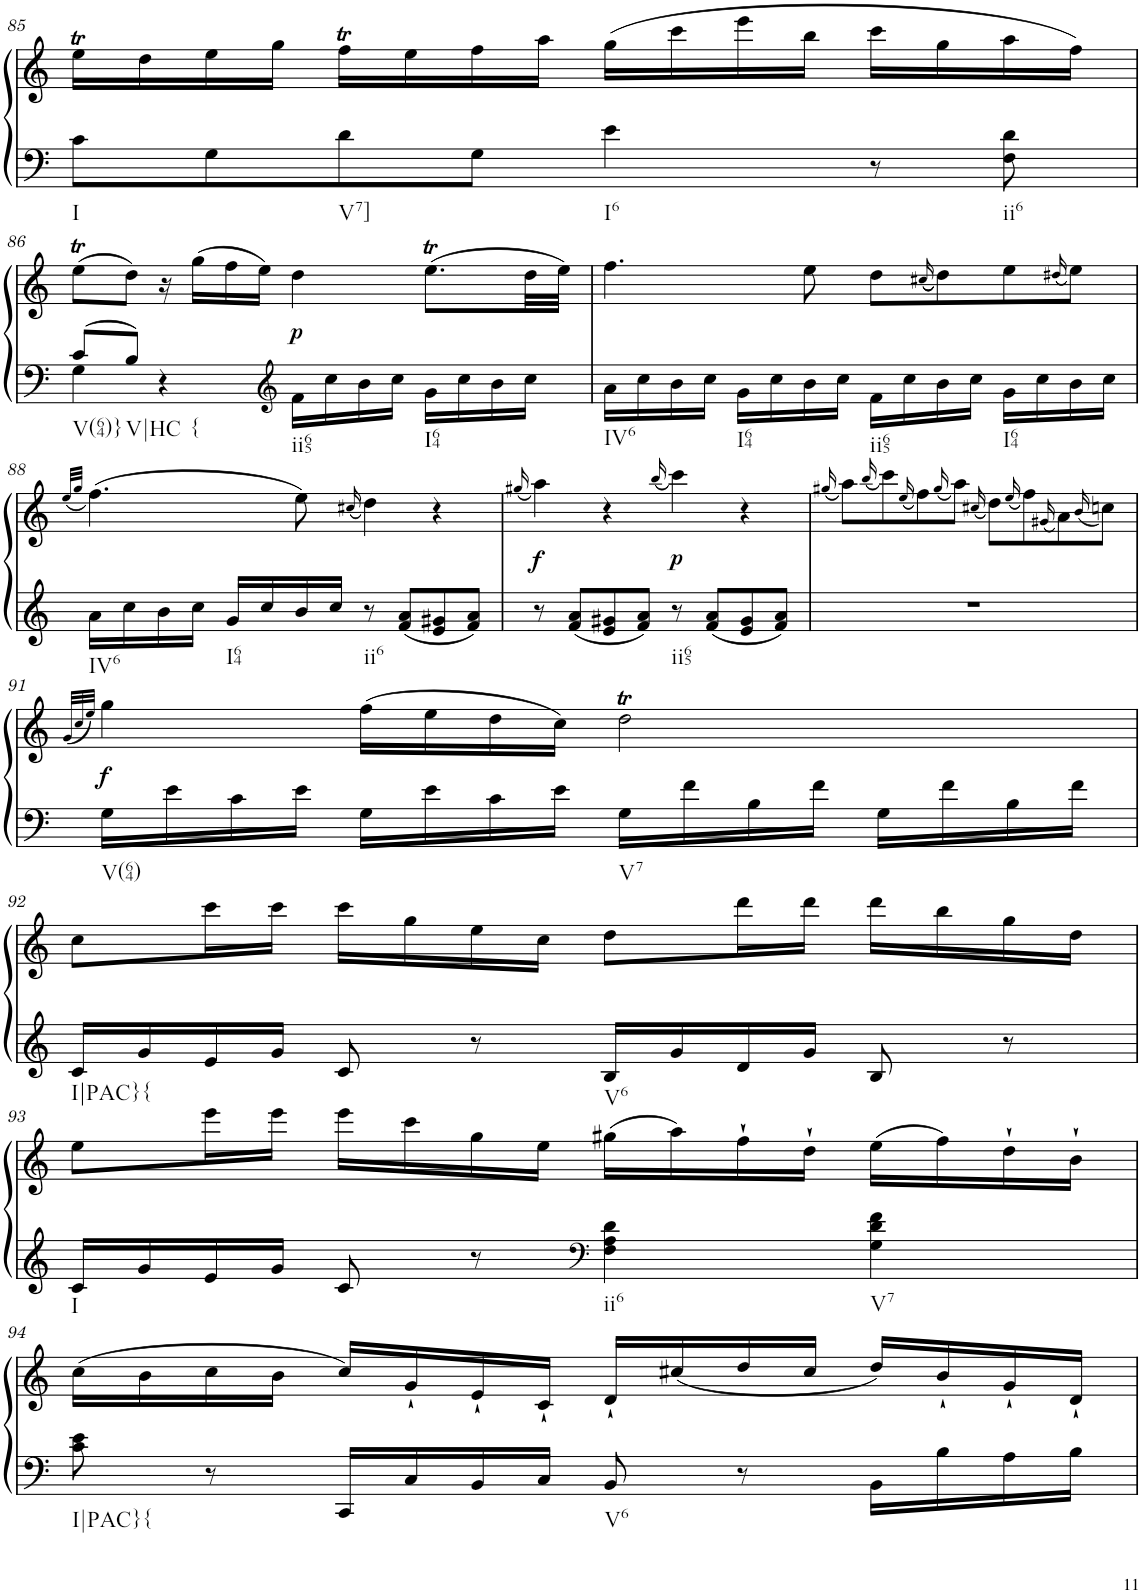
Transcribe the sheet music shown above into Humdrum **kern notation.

**kern	**kern	**dynam
*part1	*part1	*part1
*staff2	*staff1	*staff1/2
*I"Klavier linke Hand	*	*
!!LO:PB:g=z
*clefF4	*clefG2	*
*k[]	*k[]	*
*M4/4	*M4/4	*
=85	=85	=85
!LO:TX:b:t=I	!	!
8c\L	16eet\LL	.
.	16dd\	.
8G\	16ee\	.
.	16gg\JJ	.
!LO:TX:b:t=V7]	!	!
8d\	16ffT\LL	.
.	16ee\	.
8G\J	16ff\	.
.	16aa\JJ	.
!LO:TX:b:t=I6	!	!
4e\	(16gg\LL	.
.	16ccc\	.
.	16eee\	.
.	16bb\JJ	.
8r	16ccc\LL	.
.	16gg\	.
!LO:TX:b:t=ii6	!	!
8F\ 8d\	16aa\	.
.	16ff\JJ)	.
!!LO:LB:g=z
=86	=86	=86
*^	*	*
!LO:TX:b:t=V(64)}	!	!	!
8c/L	4G\	(8eet\L	.
!LO:TX:b:t=V|HC	!	!	!
8B/J	.	8dd\J)	.
!LO:TX:b:t={	!	!	!
4r	4ryy	16r	.
.	.	(16gg\LL	.
.	.	16ff\	.
.	.	16ee\JJ)	.
*clefG2	*	*	*
!LO:TX:b:t=ii65	!	!	!
!LO:TX:b:t=I64	!	!	!
!	!	!	!LO:DY:b
2ryy	16f\LL	4dd\	p
.	16cc\	.	.
.	16b\	.	.
.	16cc\JJ	.	.
.	16g\LL	(8.eet\L	.
.	16cc\	.	.
.	16b\	.	.
.	16cc\JJ	32dd\LL	.
.	.	32ee\JJJ)	.
=87	=87	=87	=87
!LO:TX:b:t=IV6	!	!	!
!LO:TX:b:t=I64	!	!	!
!LO:TX:b:t=ii65	!	!	!
!LO:TX:b:t=I64	!	!	!
1ryy	16a\LL	4.ff\	.
.	16cc\	.	.
.	16b\	.	.
.	16cc\JJ	.	.
.	16g\LL	.	.
.	16cc\	.	.
.	16b\	8ee\	.
.	16cc\JJ	.	.
.	16f\LL	8dd\L	.
.	16cc\	.	.
.	.	((16qcc#X/	.
.	16b\	8dd\))	.
.	16cc\JJ	.	.
.	16g\LL	8ee\	.
.	16cc\	.	.
.	.	(16qdd#X/	.
.	16b\	8ee\J)	.
.	16cc\JJ	.	.
*v	*v	*	*
!!LO:LB:g=z
=88	=88	=88
.	(32qee/LLL	.
.	32qgg/JJJ	.
!LO:TX:b:t=IV6	!	!
16a\LL	(4.ff\)	.
16cc\	.	.
16b\	.	.
16cc\JJ	.	.
!LO:TX:b:t=I64	!	!
16g/LL	.	.
16cc/	.	.
16b/	8ee\)	.
16cc/JJ	.	.
.	(16qcc#X/	.
!LO:TX:b:t=ii6	!	!
8r	4dd\)	.
8f/ 8a/L	.	.
8e/ 8g#X/	4r	.
8f/ 8a/J	.	.
=89	=89	=89
.	(16qgg#X/	.
!	!	!LO:DY:b
8r	4aa\)	f
8f/ 8a/L	.	.
8e/ 8g#X/	4r	.
8f/ 8a/J	.	.
.	(16qbb/	.
!LO:TX:b:t=ii65	!	!
!	!	!LO:DY:b
8r	4ccc\)	p
8f/ 8a/L	.	.
8e/ 8g#/	4r	.
8f/ 8a/J	.	.
=90	=90	=90
.	(16qgg#X/	.
1r	8aa\L)	.
.	(16qbb/	.
.	8ccc\)	.
.	(16qee/	.
.	8ff\)	.
.	(16qgg#/	.
.	8aa\J)	.
.	(16qcc#X/	.
.	8dd\L)	.
.	(16qee/	.
.	8ff\)	.
.	(16qg#X/	.
.	8a\)	.
.	(16qb/	.
.	8ccn\J)	.
!!LO:LB:g=z
=91	=91	=91
.	(32qg/LLL	.
.	32qcc/	.
.	32qee/JJJ)	.
!LO:TX:b:t=V(64)	!	!
!	!	!LO:DY:b
16G\LL	4gg\	f
16e\	.	.
16c\	.	.
16e\JJ	.	.
16G\LL	(16ff\LL	.
16e\	16ee\	.
16c\	16dd\	.
16e\JJ	16cc\JJ)	.
!LO:TX:b:t=V7	!	!
16G\LL	2ddT\	.
16f\	.	.
16B\	.	.
16f\JJ	.	.
16G\LL	.	.
16f\	.	.
16B\	.	.
16f\JJ	.	.
!!LO:LB:g=z
=92	=92	=92
!LO:TX:b:t=I|PAC}{	!	!
16c/LL	8cc\L	.
16g/	.	.
16e/	16ccc\L	.
16g/JJ	16ccc\JJ	.
8c/	16ccc\LL	.
.	16gg\	.
8r	16ee\	.
.	16cc\JJ	.
!LO:TX:b:t=V6	!	!
16B/LL	8dd\L	.
16g/	.	.
16d/	16ddd\L	.
16g/JJ	16ddd\JJ	.
8B/	16ddd\LL	.
.	16bb\	.
8r	16gg\	.
.	16dd\JJ	.
!!LO:LB:g=z
=93	=93	=93
!LO:TX:b:t=I	!	!
16c/LL	8ee\L	.
16g/	.	.
16e/	16eee\L	.
16g/JJ	16eee\JJ	.
8c/	16eee\LL	.
.	16ccc\	.
8r	16gg\	.
.	16ee\JJ	.
*clefF4	*	*
!LO:TX:b:t=ii6	!	!
4F\ 4A\ 4d\	(16gg#X\LL	.
.	16aa\)	.
.	16ff`\	.
.	16dd`\JJ	.
!LO:TX:b:t=V7	!	!
4G\ 4d\ 4f\	(16ee\LL	.
.	16ff\)	.
.	16dd`\	.
.	16b`\JJ	.
!!LO:LB:g=z
=94	=94	=94
!LO:TX:b:t=I|PAC}{	!	!
8c\ 8e\	(16cc\LL	.
.	16b\	.
8r	16cc\	.
.	16b\JJ	.
16CC/LL	16cc/LL)	.
16C/	16g`/	.
16BB/	16e`/	.
16C/JJ	16c`/JJ	.
!LO:TX:b:t=V6	!	!
8BB/	16d`/LL	.
.	(16cc#X/	.
8r	16dd/	.
.	16cc#/JJ	.
16BB\LL	16dd/LL)	.
16B\	16b`/	.
16A\	16g`/	.
16B\JJ	16d`/JJ	.
=	=	=
*-	*-	*-
